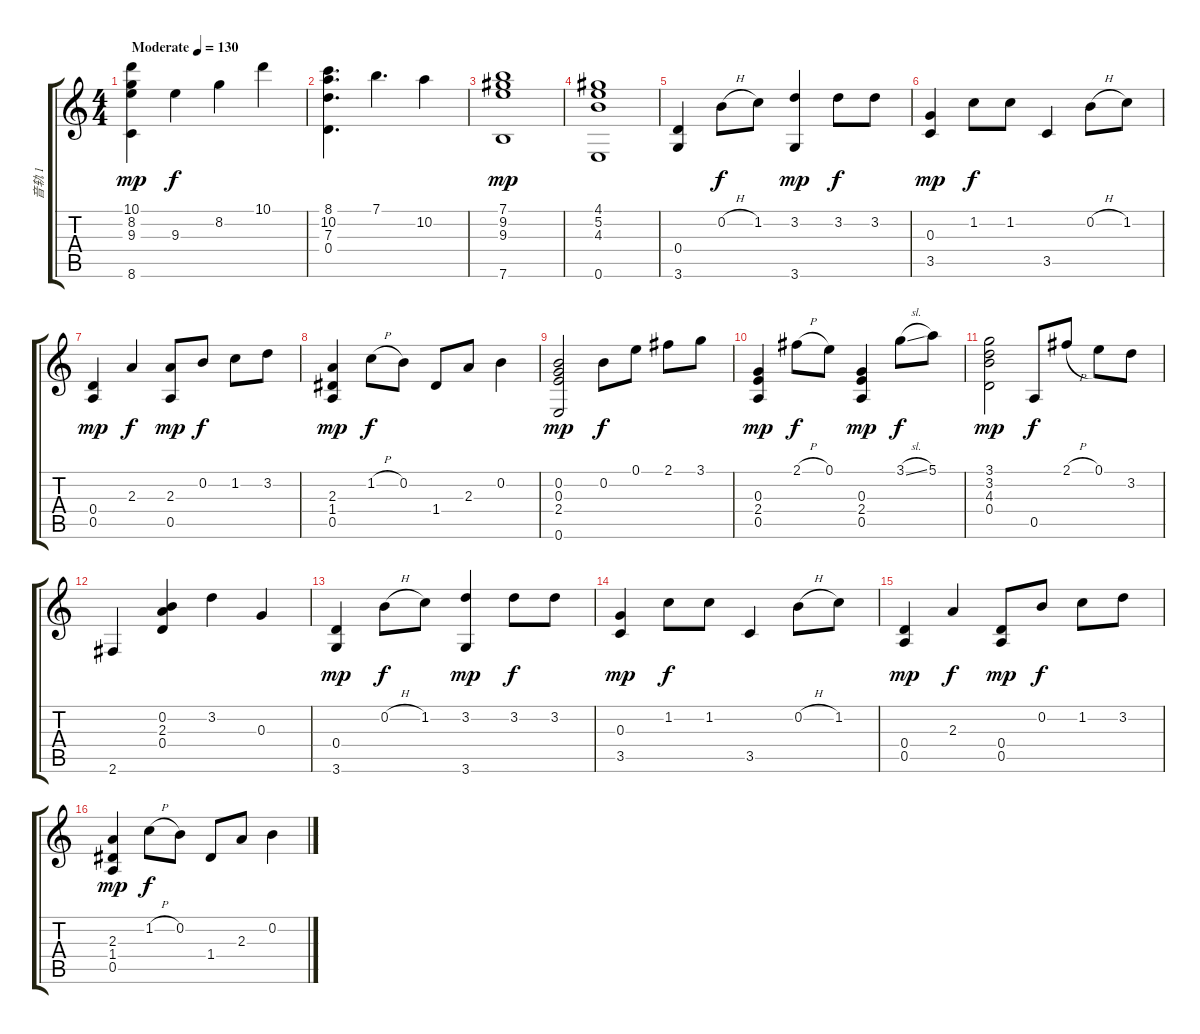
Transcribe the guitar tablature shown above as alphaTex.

\track ("音轨 1" "音轨 1") {instrument acousticguitarnylon}
\staff {score tabs}
\tuning (E4 B3 G3 D3 A2 E2) {hide}
\ts (4 4)
\tempo (130 "Moderate")
\clef g2
\ks c
(10.1 8.2 9.3 8.6).4{dy mp instrument acousticguitarnylon} 9.3.4{dy f} 8.2.4 10.1.4 |
(8.1 10.2 7.3 0.4).4{d} 7.1.4{d} 10.2.4 |
(7.1 9.2 9.3 7.6).1{dy mp} |
(4.1 5.2 4.3 0.6).1 |
(0.4 3.6).4 0.2{h}.8{dy f} 1.2.8 (3.2 3.6).4{dy mp} 3.2.8{dy f} 3.2.8 |
(0.3 3.5).4{dy mp} 1.2.8{dy f} 1.2.8 3.5.4 0.2{h}.8 1.2.8 |
(0.4 0.5).4{dy mp} 2.3.4{dy f} (2.3 0.5).8{dy mp} 0.2.8{dy f} 1.2.8 3.2.8 |
(2.3 1.4 0.5).4{dy mp} 1.2{h}.8{dy f} 0.2.8 1.4.8 2.3.8 0.2.4 |
(0.2 0.3 2.4 0.6).2{dy mp} 0.2.8{dy f} 0.1.8 2.1.8 3.1.8 |
(0.3 2.4 0.5).4{dy mp} 2.1{h}.8{dy f} 0.1.8 (0.3 2.4 0.5).4{dy mp} 3.1{sl}.8{dy f} 5.1.8 |
(3.1 3.2 4.3 0.4).2{dy mp} 0.5.8{dy f} 2.1{h}.8 0.1.8 3.2.8 |
2.6.4 (0.2 2.3 0.4).4 3.2.4 0.3.4 |
(0.4 3.6).4{dy mp} 0.2{h}.8{dy f} 1.2.8 (3.2 3.6).4{dy mp} 3.2.8{dy f} 3.2.8 |
(0.3 3.5).4{dy mp} 1.2.8{dy f} 1.2.8 3.5.4 0.2{h}.8 1.2.8 |
(0.4 0.5).4{dy mp} 2.3.4{dy f} (0.4 0.5).8{dy mp} 0.2.8{dy f} 1.2.8 3.2.8 |
(2.3 1.4 0.5).4{dy mp} 1.2{h}.8{dy f} 0.2.8 1.4.8 2.3.8 0.2.4
